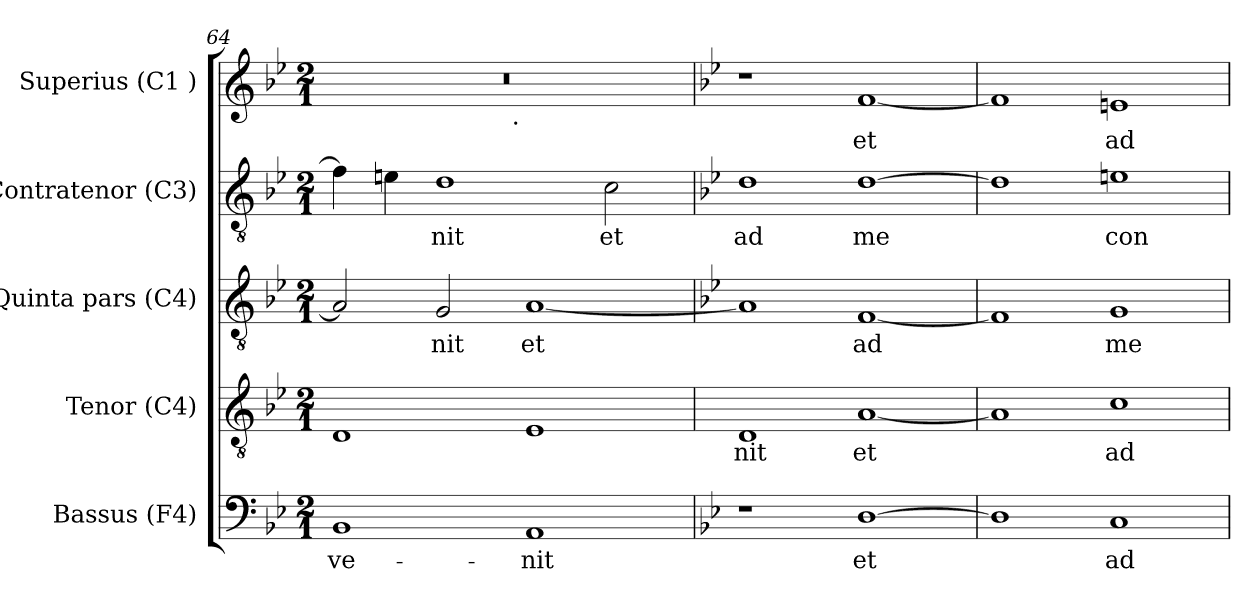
**kern	**text	**kern	**text	**kern	**text	**kern	**text	**kern	**text
*part5	*part5	*part4	*part4	*part3	*part3	*part2	*part2	*part1	*part1
*staff5	*staff5	*staff4	*staff4	*staff3	*staff3	*staff2	*staff2	*staff1	*staff1
*I"Bassus (F4)	*	*I"Tenor (C4)	*	*I"Quinta pars (C4)	*	*I"Contratenor (C3)	*	*I"Superius (C1 )	*
*I'B.	*	*I'T.	*	*I'QP.	*	*I'Ct.	*	*I'S.	*
*clefF4	*	*clefGv2	*	*clefGv2	*	*clefGv2	*	*clefG2	*
*k[b-e-]	*	*k[b-e-]	*	*k[b-e-]	*	*k[b-e-]	*	*k[b-e-]	*
*B-:	*	*B-:	*	*B-:	*	*B-:	*	*B-:	*
*M2/1	*	*M2/1	*	*M2/1	*	*M2/1	*	*M2/1	*
=64	=64	=64	=64	=64	=64	=64	=64	=64	=64
!	!LO:LY:b:cj	!	!LO:LY:b:cj	!	!LO:LY:b:cj	!	!LO:LY:b:cj	!	!
*	*	*	*	*	*	*	*	*^	*
1BB-	ve-	1D	--	2A/]	--	4f\]	--	0r	2ryy	.
!	!	!	!	!	!	!	!LO:LY:b:cj	!	!	!
.	.	.	.	.	.	4en\	--	.	.	.
!	!	!	!	!	!LO:LY:b:cj	!	!LO:LY:b:cj	!	!	!
.	.	.	.	2G/	-nit	1d	-nit	.	4...ryy	.
!	!	!	!	!	!	!	!	!	!LO:TX:b:t=.	!
.	.	.	.	.	.	.	.	.	1ryy	.
!	!LO:LY:b:cj	!	!LO:LY:b:cj	!	!LO:LY:b:cj	!	!	!	!	!
1AA	-nit	1E-	--	[<1A	et	.	.	.	.	.
!	!	!	!	!	!	!	!LO:LY:b:cj	!	!	!
.	.	.	.	.	.	2c\	et	.	.	.
.	.	.	.	.	.	.	.	.	32ryy	.
*	*	*	*	*	*	*	*	*v	*v	*
=65	=65	=65	=65	=65	=65	=65	=65	=65	=65
*	*	*k[]	*	*	*	*	*	*	*
*	*	*C:	*	*	*	*	*	*	*
*	*	*	*	*	*	*	*	*^	*
!	!	!	!LO:LY:b:cj	!	!LO:LY:b:cj	!	!LO:LY:b:cj	!	!	!
*	*	*	*	*	*	*	*	*v	*v	*
1r	.	1D	-nit	1A]	.	1d	ad	1r	.
!	!LO:LY:b:cj	!	!LO:LY:b:cj	!	!LO:LY:b:cj	!	!LO:LY:b:cj	!	!LO:LY:b:cj
[>1D	et	[<1A	et	[<1F	ad	[>1d	me	[<1f	et
=66	=66	=66	=66	=66	=66	=66	=66	=66	=66
!	!LO:LY:b:cj	!	!LO:LY:b:cj	!	!LO:LY:b:cj	!	!LO:LY:b:cj	!	!LO:LY:b:cj
1D]	.	1A]	.	1F]	.	1d]	.	1f]	.
!	!LO:LY:b:cj	!	!LO:LY:b:cj	!	!LO:LY:b:cj	!	!LO:LY:b:cj	!	!LO:LY:b:cj
1C	ad	1c	ad	1G	me	1en	con-	1en	ad
=	=	=	=	=	=	=	=	=	=
*-	*-	*-	*-	*-	*-	*-	*-	*-	*-
